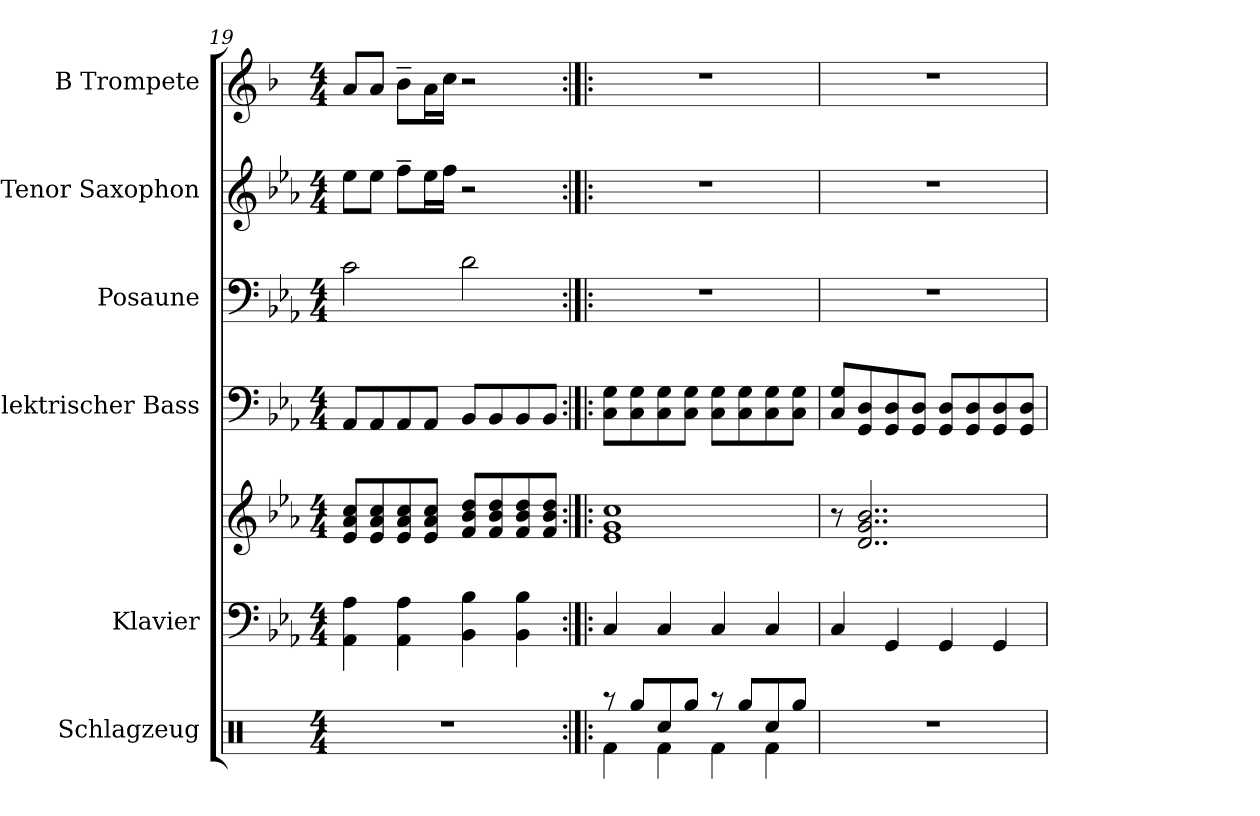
**kern	**kern	**kern	**kern	**kern	**kern	**kern
*part6	*part5	*part5	*part4	*part3	*part2	*part1
*staff7	*staff6	*staff5	*staff4	*staff3	*staff2	*staff1
*I"Schlagzeug	*I"Klavier	*	*I"Elektrischer Bass	*I"Posaune	*I"Tenor Saxophon	*I"B Trompete
*I'Slzg.	*I'Klav.	*	*I'E-B.	*I'Psn.	*I'T. Sax.	*I'B Tpt.
*clefX	*clefF4	*clefG2	*clefF4	*clefF4	*clefG2	*clefG2
*	*	*	*ITrd7c12	*	*ITrd8c14	*ITrd1c2
*k[]	*k[b-e-a-]	*k[b-e-a-]	*k[b-e-a-]	*k[b-e-a-]	*k[b-e-a-]	*k[b-e-a-]
*M4/4	*M4/4	*M4/4	*M4/4	*M4/4	*M4/4	*M4/4
=19	=19	=19	=19	=19	=19	=19
1r	4AA-\ 4A-\	8e-/ 8a-/ 8cc/L	8AAA-/L	2c\	8e-\L	8g/L
.	.	8e-/ 8a-/ 8cc/	8AAA-/	.	8e-\J	8g/J
.	4AA-\ 4A-\	8e-/ 8a-/ 8cc/	8AAA-/	.	8f~\L	8a-~\L
.	.	8e-/ 8a-/ 8cc/J	8AAA-/J	.	16e-\L	16g\L
.	.	.	.	.	16f\JJ	16b-\JJ
.	4BB-\ 4B-\	8f/ 8b-/ 8dd/L	8BBB-/L	2d\	2r	2r
.	.	8f/ 8b-/ 8dd/	8BBB-/	.	.	.
.	4BB-\ 4B-\	8f/ 8b-/ 8dd/	8BBB-/	.	.	.
.	.	8f/ 8b-/ 8dd/J	8BBB-/J	.	.	.
!!LO:LB:g=z
=20:|!|:	=20:|!|:	=20:|!|:	=20:|!|:	=20:|!|:	=20:|!|:	=20:|!|:
*^	*	*	*	*	*	*
8r	4Rf\	4C/	1e- 1g 1cc	8CC\ 8GG\L	1r	1r	1r
8Rgg/L	.	.	.	8CC\ 8GG\	.	.	.
8Rcc/	4Rf\	4C/	.	8CC\ 8GG\	.	.	.
8Rgg/J	.	.	.	8CC\ 8GG\J	.	.	.
8r	4Rf\	4C/	.	8CC\ 8GG\L	.	.	.
8Rgg/L	.	.	.	8CC\ 8GG\	.	.	.
8Rcc/	4Rf\	4C/	.	8CC\ 8GG\	.	.	.
8Rgg/J	.	.	.	8CC\ 8GG\J	.	.	.
*v	*v	*	*	*	*	*	*
=21	=21	=21	=21	=21	=21	=21
1r	4C/	8r	8CC/ 8GG/L	1r	1r	1r
.	.	2..d/ 2..g/ 2..b-/	8GGG/ 8DD/	.	.	.
.	4GG/	.	8GGG/ 8DD/	.	.	.
.	.	.	8GGG/ 8DD/J	.	.	.
.	4GG/	.	8GGG/ 8DD/L	.	.	.
.	.	.	8GGG/ 8DD/	.	.	.
.	4GG/	.	8GGG/ 8DD/	.	.	.
.	.	.	8GGG/ 8DD/J	.	.	.
=	=	=	=	=	=	=
*-	*-	*-	*-	*-	*-	*-
